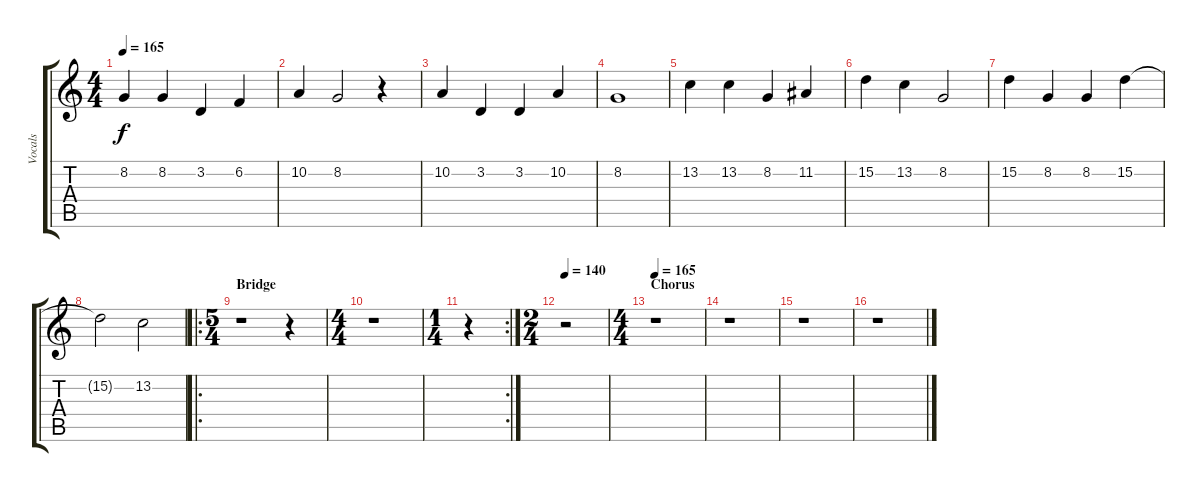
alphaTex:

\track ("Vocals" "Vocals") {instrument lead3calliope}
\staff {score tabs}
\tuning (E4 B3 G3 D3 A2 E2) {hide}
\ts (4 4)
\tempo 165
\clef g2
\ks c
8.2.4{dy f} 8.2.4 3.2.4 6.2.4 |
10.2.4 8.2.2 r.4 |
10.2.4 3.2.4 3.2.4 10.2.4 |
8.2.1 |
13.2.4 13.2.4 8.2.4 11.2.4 |
15.2.4 13.2.4 8.2.2 |
15.2.4 8.2.4 8.2.4 15.2.4 |
15.2{t}.2 13.2.2 |
\ro
\ts (5 4)
\section ("" "Bridge")
r.1 r.4 |
\ts (4 4)
r.1 |
\rc 2
\ts (1 4)
r.4 |
\ts (2 4)
\tempo 140
r.2 |
\ts (4 4)
\section ("" "Chorus")
\tempo 165
r.1 |
r.1 |
r.1 |
r.1
